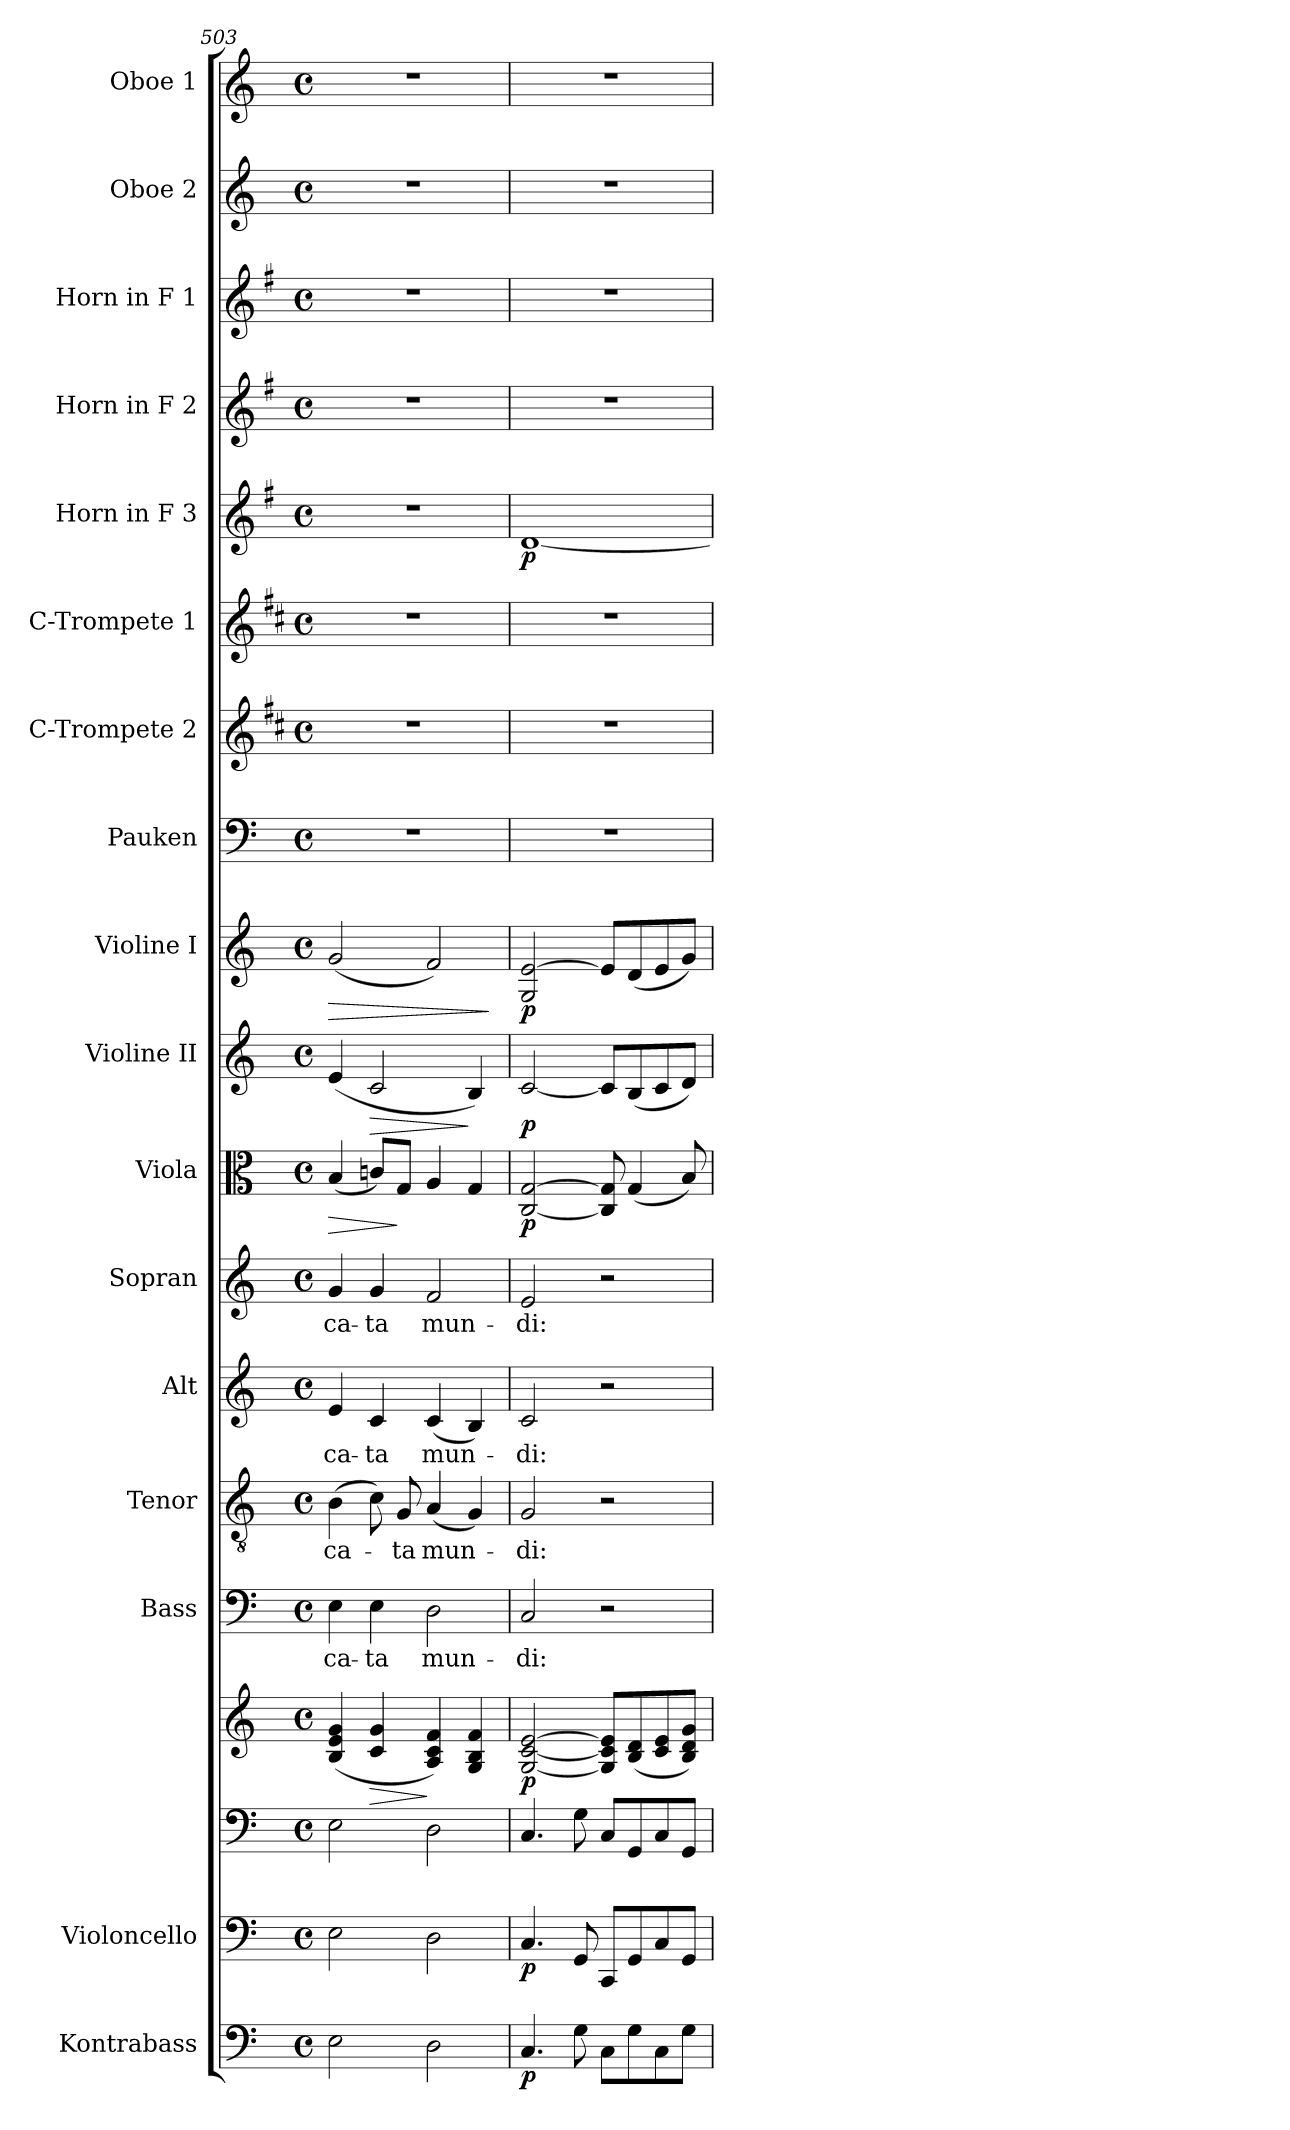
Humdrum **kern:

**kern	**dynam	**kern	**dynam	**kern	**kern	**dynam	**kern	**text	**kern	**text	**kern	**text	**kern	**text	**kern	**dynam	**kern	**dynam	**kern	**dynam	**kern	**kern	**kern	**kern	**dynam	**kern	**kern	**kern	**kern
*part18	*part18	*part17	*part17	*part16	*part16	*part16	*part15	*part15	*part14	*part14	*part13	*part13	*part12	*part12	*part11	*part11	*part10	*part10	*part9	*part9	*part8	*part7	*part6	*part5	*part5	*part4	*part3	*part2	*part1
*staff19	*staff19	*staff18	*staff18	*staff17	*staff16	*staff16/17	*staff15	*staff15	*staff14	*staff14	*staff13	*staff13	*staff12	*staff12	*staff11	*staff11	*staff10	*staff10	*staff9	*staff9	*staff8	*staff7	*staff6	*staff5	*staff5	*staff4	*staff3	*staff2	*staff1
*I"Kontrabass	*	*I"Violoncello	*	*	*	*	*I"Bass	*	*I"Tenor	*	*I"Alt	*	*I"Sopran	*	*I"Viola	*	*I"Violine II	*	*I"Violine I	*	*I"Pauken	*I"C-Trompete 2	*I"C-Trompete 1	*I"Horn in F 3	*	*I"Horn in F 2	*I"Horn in F 1	*I"Oboe 2	*I"Oboe 1
*I'Kb.	*	*I'Vc.	*	*	*	*	*I'B.	*	*I'T.	*	*I'A.	*	*I'S.	*	*I'Vla.	*	*I'Vl. II	*	*I'Vl. I	*	*I'Pk.	*I'C Trp. 2	*I'C Trp. 1	*	*	*	*	*I'Ob. 2	*I'Ob. 1
*clefF4	*	*clefF4	*	*clefF4	*clefG2	*	*clefF4	*	*clefGv2	*	*clefG2	*	*clefG2	*	*clefC3	*	*clefG2	*	*clefG2	*	*clefF4	*clefG2	*clefG2	*clefG2	*	*clefG2	*clefG2	*clefG2	*clefG2
*ITrd7c12	*	*	*	*	*	*	*	*	*	*	*	*	*	*	*	*	*	*	*	*	*	*ITrd1c2	*ITrd1c2	*ITrd4c7	*	*ITrd4c7	*ITrd4c7	*	*
*k[]	*	*k[]	*	*k[]	*k[]	*	*k[]	*	*k[]	*	*k[]	*	*k[]	*	*k[]	*	*k[]	*	*k[]	*	*k[]	*k[]	*k[]	*k[]	*	*k[]	*k[]	*k[]	*k[]
*C:	*	*C:	*	*C:	*C:	*	*C:	*	*C:	*	*C:	*	*C:	*	*C:	*	*C:	*	*C:	*	*C:	*C:	*C:	*C:	*	*C:	*C:	*C:	*C:
*M4/4	*	*M4/4	*	*M4/4	*M4/4	*	*M4/4	*	*M4/4	*	*M4/4	*	*M4/4	*	*M4/4	*	*M4/4	*	*M4/4	*	*M4/4	*M4/4	*M4/4	*M4/4	*	*M4/4	*M4/4	*M4/4	*M4/4
*met(c)	*	*met(c)	*	*met(c)	*met(c)	*	*met(c)	*	*met(c)	*	*met(c)	*	*met(c)	*	*met(c)	*	*met(c)	*	*met(c)	*	*met(c)	*met(c)	*met(c)	*met(c)	*	*met(c)	*met(c)	*met(c)	*met(c)
=503	=503	=503	=503	=503	=503	=503	=503	=503	=503	=503	=503	=503	=503	=503	=503	=503	=503	=503	=503	=503	=503	=503	=503	=503	=503	=503	=503	=503	=503
!	!	!	!	!	!	!	!	!LO:LY:b	!	!LO:LY:b	!	!LO:LY:b	!	!LO:LY:b	!	!LO:HP:b	!	!	!	!LO:HP:b	!	!	!	!	!	!	!	!	!
2EE\	.	2E\	.	2E\	(<4B/ 4e/ 4g/	.	4E\	-ca-	(>4B\	-ca-	4e/	-ca-	4g/	-ca-	(<4B/	>	(<4e/	.	(<2g/	>	1r	1r	1r	1r	.	1r	1r	1r	1r
!	!	!	!	!	!	!LO:HP:b	!	!LO:LY:b	!	!	!	!LO:LY:b	!	!LO:LY:b	!	!	!	!LO:HP:b	!	!	!	!	!	!	!	!	!	!	!
.	.	.	.	.	4c/ 4g/	>	4E\	-ta	8c\)	.	4c/	-ta	4g/	-ta	8cn/L)	.	2c/	>	.	.	.	.	.	.	.	.	.	.	.
!	!	!	!	!	!	!	!	!	!	!LO:LY:b	!	!	!	!	!	!	!	!	!	!	!	!	!	!	!	!	!	!	!
.	.	.	.	.	.	.	.	.	8G/	-ta	.	.	.	.	8G/J	]	.	.	.	.	.	.	.	.	.	.	.	.	.
!	!	!	!	!	!	!	!	!LO:LY:b	!	!LO:LY:b	!	!LO:LY:b	!	!LO:LY:b	!	!	!	!	!	!	!	!	!	!	!	!	!	!	!
2DD\	.	2D\	.	2D\	4A/ 4c/ 4f/)	]	2D\	mun-	(<4A/	mun-	(<4c/	mun-	2f/	mun-	4A/	.	.	.	2f/)	.	.	.	.	.	.	.	.	.	.
.	.	.	.	.	4G/ 4B/ 4f/	.	.	.	4G/)	.	4B/)	.	.	.	4G/	.	4B/)	]	.	.	.	.	.	.	.	.	.	.	.
.	.	.	.	.	.	.	.	.	.	.	.	.	.	.	.	.	.	.	.	]	.	.	.	.	.	.	.	.	.
=504	=504	=504	=504	=504	=504	=504	=504	=504	=504	=504	=504	=504	=504	=504	=504	=504	=504	=504	=504	=504	=504	=504	=504	=504	=504	=504	=504	=504	=504
!	!LO:DY:b	!	!LO:DY:b	!	!	!LO:DY:b	!	!LO:LY:b	!	!LO:LY:b	!	!LO:LY:b	!	!LO:LY:b	!	!LO:DY:b	!	!LO:DY:b	!	!LO:DY:b	!	!	!	!	!LO:DY:b	!	!	!	!
4.CC/	p	4.C/	p	4.C/	[2G/ [2c/ [2e/	p	2C/	-di:	2G/	-di:	2c/	-di:	2e/	-di:	[2C/ [2G/	p	[2c/	p	2G/ [>2e/	p	1r	1r	1r	[1G	p	1r	1r	1r	1r
8GG\	.	8GG/	.	8G\	.	.	.	.	.	.	.	.	.	.	.	.	.	.	.	.	.	.	.	.	.	.	.	.	.
8CC\L	.	8CC/L	.	8C/L	8G/] 8c/] 8e/]L	.	2r	.	2r	.	2r	.	2r	.	8C/] 8G/]	.	8c/L]	.	8e/L]	.	.	.	.	.	.	.	.	.	.
8GG\	.	8GG/	.	8GG/	(<8B/ 8d/	.	.	.	.	.	.	.	.	.	(<4G/	.	(<8B/	.	(<8d/	.	.	.	.	.	.	.	.	.	.
8CC\	.	8C/	.	8C/	8c/ 8e/	.	.	.	.	.	.	.	.	.	.	.	8c/	.	8e/	.	.	.	.	.	.	.	.	.	.
8GG\J	.	8GG/J	.	8GG/J	8B/ 8d/ 8g/J)	.	.	.	.	.	.	.	.	.	8B/)	.	8d/J)	.	8g/J)	.	.	.	.	.	.	.	.	.	.
=	=	=	=	=	=	=	=	=	=	=	=	=	=	=	=	=	=	=	=	=	=	=	=	=	=	=	=	=	=
*-	*-	*-	*-	*-	*-	*-	*-	*-	*-	*-	*-	*-	*-	*-	*-	*-	*-	*-	*-	*-	*-	*-	*-	*-	*-	*-	*-	*-	*-
